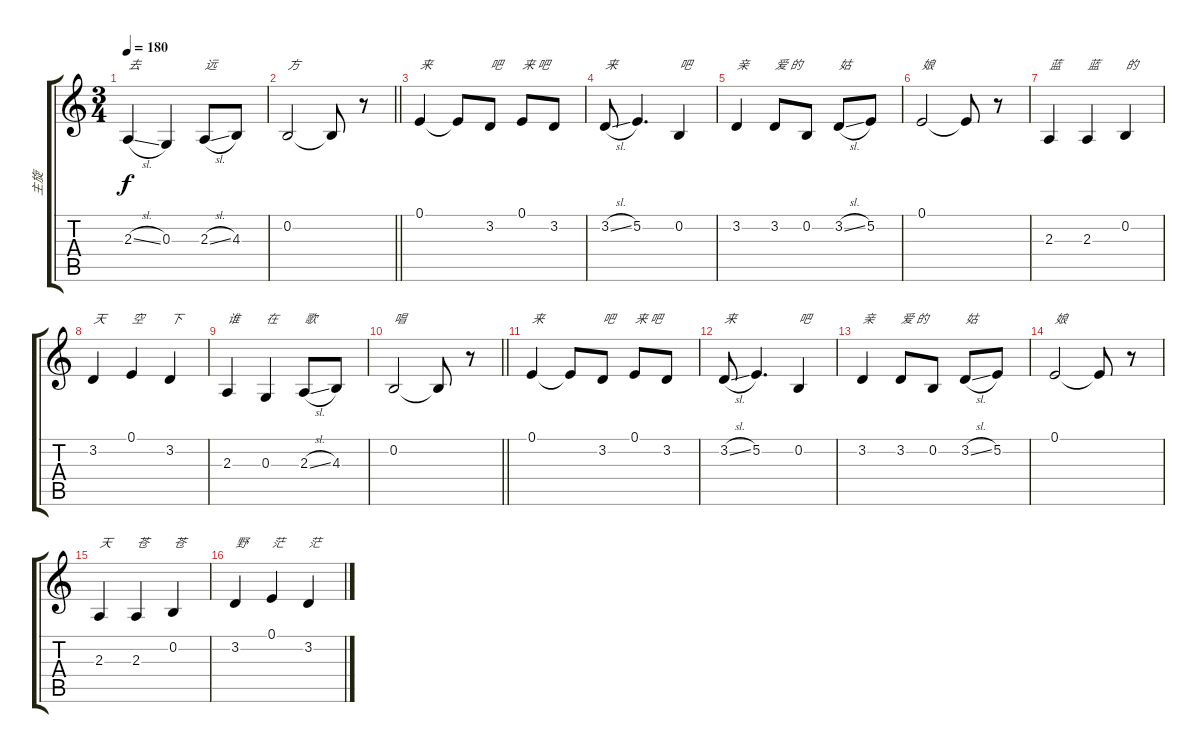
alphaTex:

\track ("主旋" "主旋") {instrument harmonica}
\staff {score tabs}
\tuning (E4 B3 G3 D3 A2 E2) {hide}
\ts (3 4)
\tempo 180
\clef g2
\ks c
2.3{sl}.4{txt "去" dy f} 0.3.4 2.3{sl}.8{txt "远"} 4.3.8 |
\barLineRight lightlight
0.2.2{txt "方"} 0.2{t}.8 r.8 |
0.1.4{txt "来"} 0.1{t}.8 3.2.8{txt "吧"} 0.1.8{txt "来 吧"} 3.2.8 |
3.2{sl}.8{txt "来"} 5.2.4{d} 0.2.4{txt "吧"} |
3.2.4{txt "亲"} 3.2.8{txt "爱 的"} 0.2.8 3.2{sl}.8{txt "姑"} 5.2.8 |
0.1.2{txt "娘"} 0.1{t}.8 r.8 |
2.3.4{txt "蓝"} 2.3.4{txt "蓝"} 0.2.4{txt "的"} |
3.2.4{txt "天"} 0.1.4{txt "空"} 3.2.4{txt "下"} |
2.3.4{txt "谁"} 0.3.4{txt "在"} 2.3{sl}.8{txt "歌"} 4.3.8 |
\barLineRight lightlight
0.2.2{txt "唱"} 0.2{t}.8 r.8 |
0.1.4{txt "来"} 0.1{t}.8 3.2.8{txt "吧"} 0.1.8{txt "来 吧"} 3.2.8 |
3.2{sl}.8{txt "来"} 5.2.4{d} 0.2.4{txt "吧"} |
3.2.4{txt "亲"} 3.2.8{txt "爱 的"} 0.2.8 3.2{sl}.8{txt "姑"} 5.2.8 |
0.1.2{txt "娘"} 0.1{t}.8 r.8 |
2.3.4{txt "天"} 2.3.4{txt "苍"} 0.2.4{txt "苍"} |
3.2.4{txt "野"} 0.1.4{txt "茫"} 3.2.4{txt "茫"}
